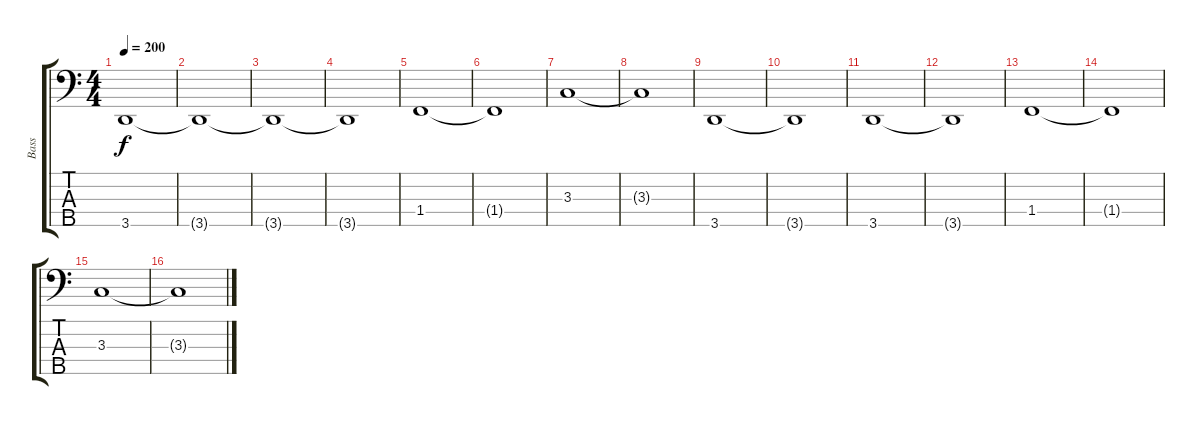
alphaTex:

\track ("Bass" "Bass") {instrument electricbassfinger}
\staff {score tabs}
\tuning (G2 D2 A1 E1 B0) {hide}
\ts (4 4)
\tempo 200
\tempo 234
\tempo 200
\clef f4
\ks c
3.5.1{dy f instrument electricbassfinger} |
3.5{t}.1 |
3.5{t}.1 |
3.5{t}.1 |
1.4.1 |
1.4{t}.1 |
3.3.1 |
3.3{t}.1 |
3.5.1 |
3.5{t}.1 |
3.5.1 |
3.5{t}.1 |
1.4.1 |
1.4{t}.1 |
3.3.1 |
3.3{t}.1
